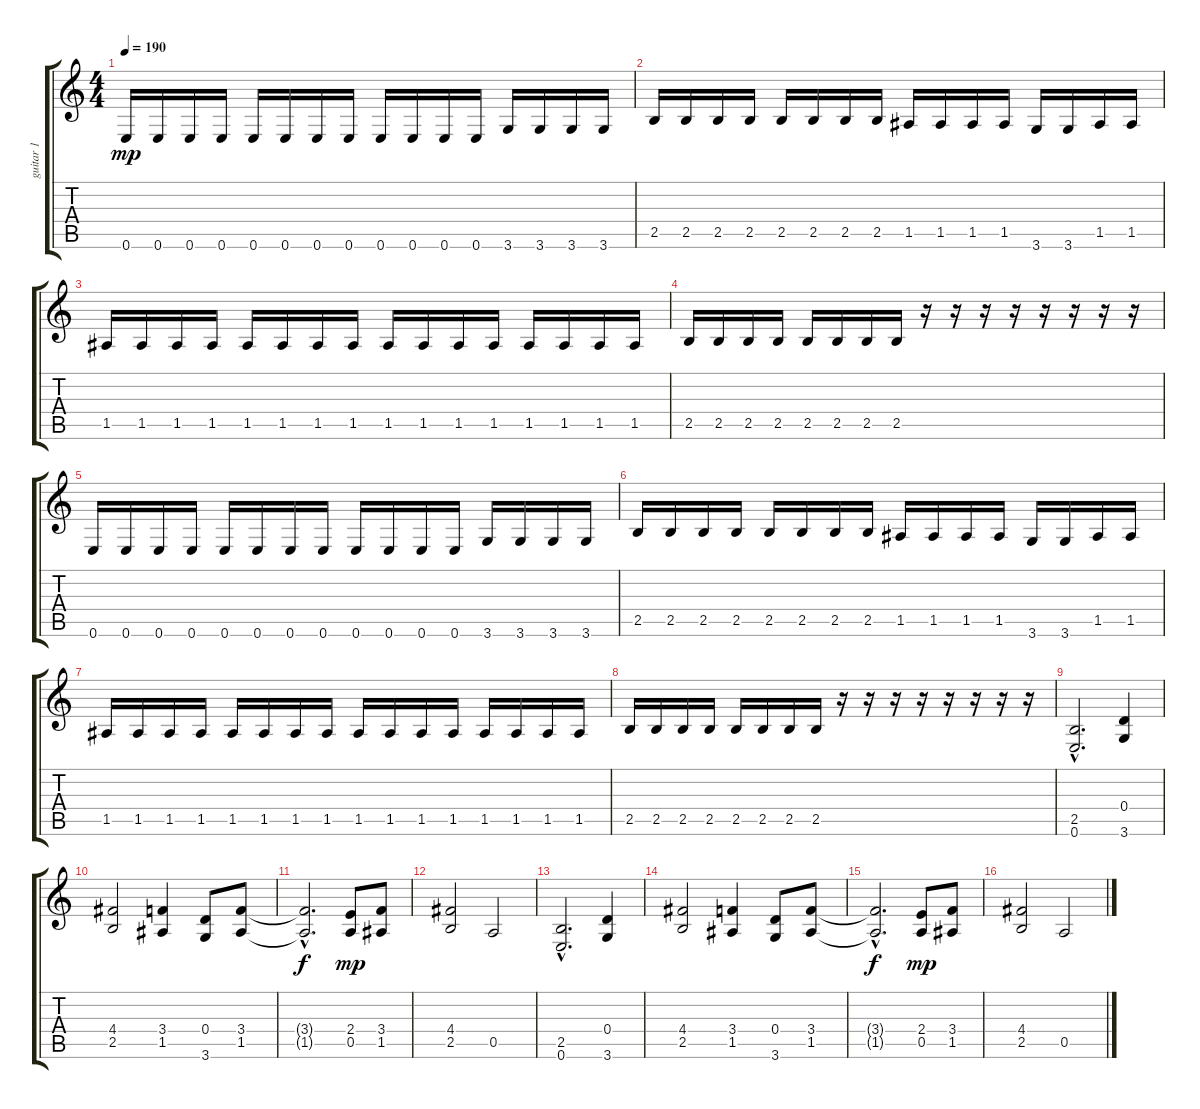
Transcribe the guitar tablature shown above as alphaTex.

\track ("guitar 1            " "guitar 1  ") {instrument overdrivenguitar}
\staff {score tabs}
\tuning (E4 B3 G3 D3 A2 E2) {hide}
\ts (4 4)
\tempo 190
\clef g2
\ks c
0.6.16{dy mp} 0.6.16 0.6.16 0.6.16 0.6.16 0.6.16 0.6.16 0.6.16 0.6.16 0.6.16 0.6.16 0.6.16 3.6.16 3.6.16 3.6.16 3.6.16 |
2.5.16 2.5.16 2.5.16 2.5.16 2.5.16 2.5.16 2.5.16 2.5.16 1.5.16 1.5.16 1.5.16 1.5.16 3.6.16 3.6.16 1.5.16 1.5.16 |
1.5.16 1.5.16 1.5.16 1.5.16 1.5.16 1.5.16 1.5.16 1.5.16 1.5.16 1.5.16 1.5.16 1.5.16 1.5.16 1.5.16 1.5.16 1.5.16 |
2.5.16 2.5.16 2.5.16 2.5.16 2.5.16 2.5.16 2.5.16 2.5.16 r.16 r.16 r.16 r.16 r.16 r.16 r.16 r.16 |
0.6.16 0.6.16 0.6.16 0.6.16 0.6.16 0.6.16 0.6.16 0.6.16 0.6.16 0.6.16 0.6.16 0.6.16 3.6.16 3.6.16 3.6.16 3.6.16 |
2.5.16 2.5.16 2.5.16 2.5.16 2.5.16 2.5.16 2.5.16 2.5.16 1.5.16 1.5.16 1.5.16 1.5.16 3.6.16 3.6.16 1.5.16 1.5.16 |
1.5.16 1.5.16 1.5.16 1.5.16 1.5.16 1.5.16 1.5.16 1.5.16 1.5.16 1.5.16 1.5.16 1.5.16 1.5.16 1.5.16 1.5.16 1.5.16 |
2.5.16 2.5.16 2.5.16 2.5.16 2.5.16 2.5.16 2.5.16 2.5.16 r.16 r.16 r.16 r.16 r.16 r.16 r.16 r.16 |
(2.5{hac} 0.6{hac}).2{d} (0.4 3.6).4 |
(4.4 2.5).2 (3.4 1.5).4 (0.4 3.6).8 (3.4 1.5).8 |
(3.4{hac t} 1.5{hac t}).2{d dy f} (2.4 0.5).8{dy mp} (3.4 1.5).8 |
(4.4 2.5).2 0.5.2 |
(2.5{hac} 0.6{hac}).2{d} (0.4 3.6).4 |
(4.4 2.5).2 (3.4 1.5).4 (0.4 3.6).8 (3.4 1.5).8 |
(3.4{hac t} 1.5{hac t}).2{d dy f} (2.4 0.5).8{dy mp} (3.4 1.5).8 |
(4.4 2.5).2 0.5.2
